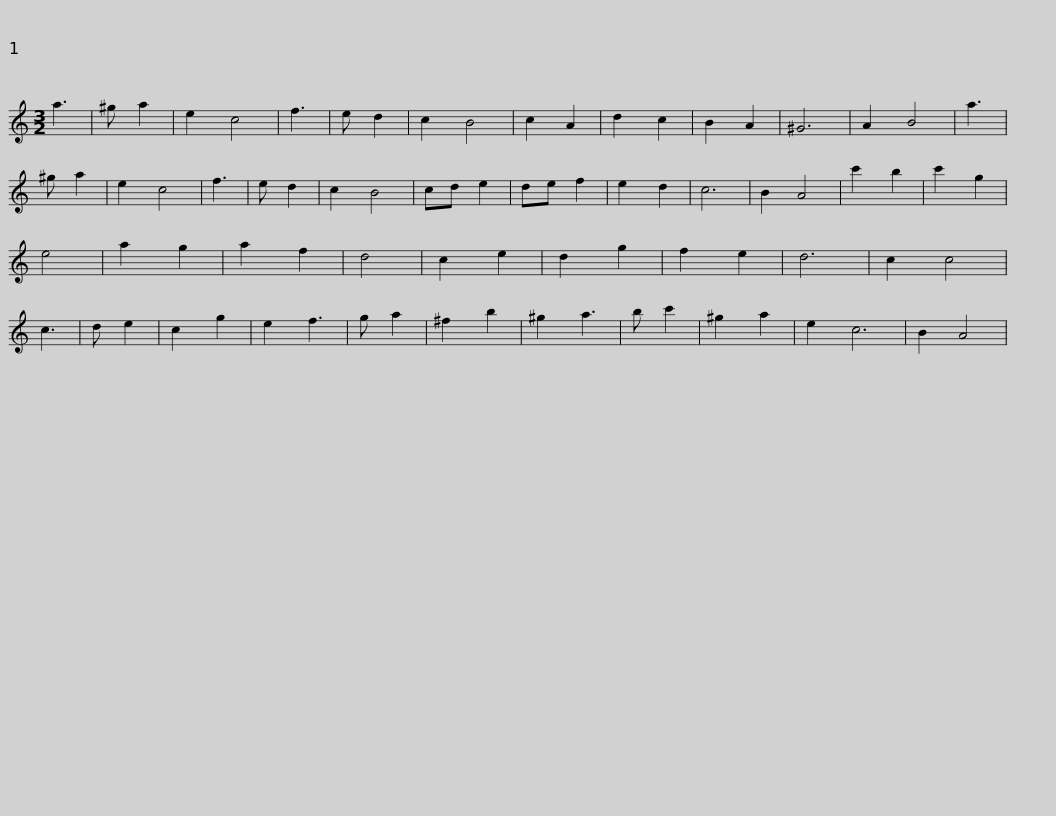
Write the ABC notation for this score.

X:1
L:1/8
M:3/2
I:linebreak $
K:C
V:1 treble
V:1
 a3 | ^g a2 | e2 c4 | f3 | e d2 | %5
 c2 B4 | c2 A2 | d2 c2 | B2 A2 | ^G6 | %10
 A2 B4 | a3 | ^g a2 | e2 c4 | f3 | %15
 e d2 | c2 B4 |$ cd e2 | de f2 | e2 d2 | %20
 c6 | B2 A4 | c'2 b2 | c'2 g2 | e4 | %25
 a2 g2 | a2 f2 | d4 | c2 e2 | d2 g2 | %30
 f2 e2 | d6 | c2 c4 | c3 |$ d e2 | %35
 c2 g2 | e2 f3 | g a2 | ^f2 b2 | ^g2 a3 | %40
 b c'2 | ^g2 a2 | e2 c6 | B2 A4 | %44
